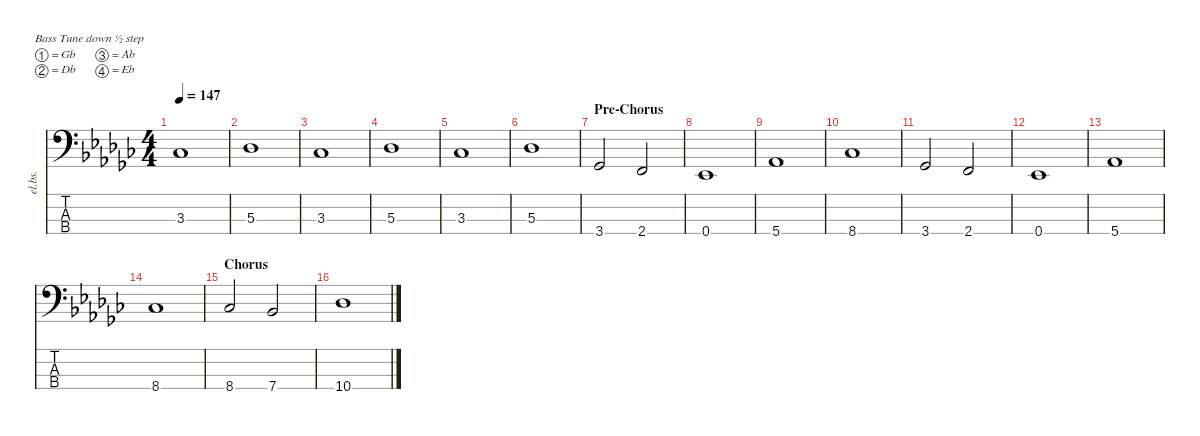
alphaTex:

\defaultSystemsLayout 8
\hideDynamics
\bracketExtendMode nobrackets
\otherSystemsTrackNameOrientation horizontal
\track ("Bass" "el.bs.") {instrument electricbassfinger}
\staff {score tabs}
\tuning (Gb2 Db2 Ab1 Eb1)
\ts (4 4)
\tempo 147
\clef f4
\ks ebminor
3.3{acc b}.1{dy f beam Up} |
5.3{acc b}.1{beam Down} |
3.3{acc b}.1{beam Up} |
5.3{acc b}.1{beam Down} |
3.3{acc b}.1{beam Up} |
5.3{acc b}.1{beam Down} |
\section ("" "Pre-Chorus")
3.4{acc b}.2{beam Up} 2.4{acc forcenatural}.2{beam Up} |
0.4{acc b}.1{beam Up} |
5.4{acc b}.1{beam Up} |
8.4{acc b}.1{beam Up} |
3.4{acc b}.2{beam Up} 2.4{acc forcenatural}.2{beam Up} |
0.4{acc b}.1{beam Up} |
5.4{acc b}.1{beam Up} |
8.4{acc b}.1{beam Up} |
\section ("" "Chorus")
8.4{acc b}.2{beam Up} 7.4{acc b}.2{beam Up} |
10.4{acc b}.1{beam Down}
